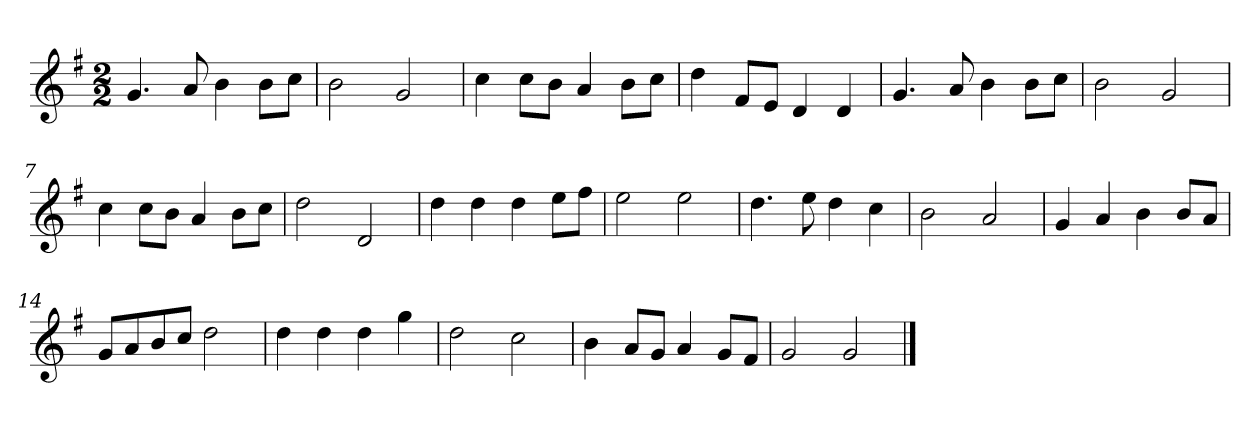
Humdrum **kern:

**kern
*part1
*staff1
*k[f#]
*M2/2
*MM120
=1
4.g
8a
4b
8bL
8ccJ
=2
2b
2g
=3
4cc
8ccL
8bJ
4a
8bL
8ccJ
=4
4dd
8f#L
8eJ
4d
4d
=5
4.g
8a
4b
8bL
8ccJ
=6
2b
2g
=7
4cc
8ccL
8bJ
4a
8bL
8ccJ
=8
2dd
2d
=9
4dd
4dd
4dd
8eeL
8ff#J
=10
2ee
2ee
=11
4.dd
8ee
4dd
4cc
=12
2b
2a
=13
4g
4a
4b
8bL
8aJ
=14
8gL
8a
8b
8ccJ
2dd
=15
4dd
4dd
4dd
4gg
=16
2dd
2cc
=17
4b
8aL
8gJ
4a
8gL
8f#J
=18
2g
2g
==
*-
